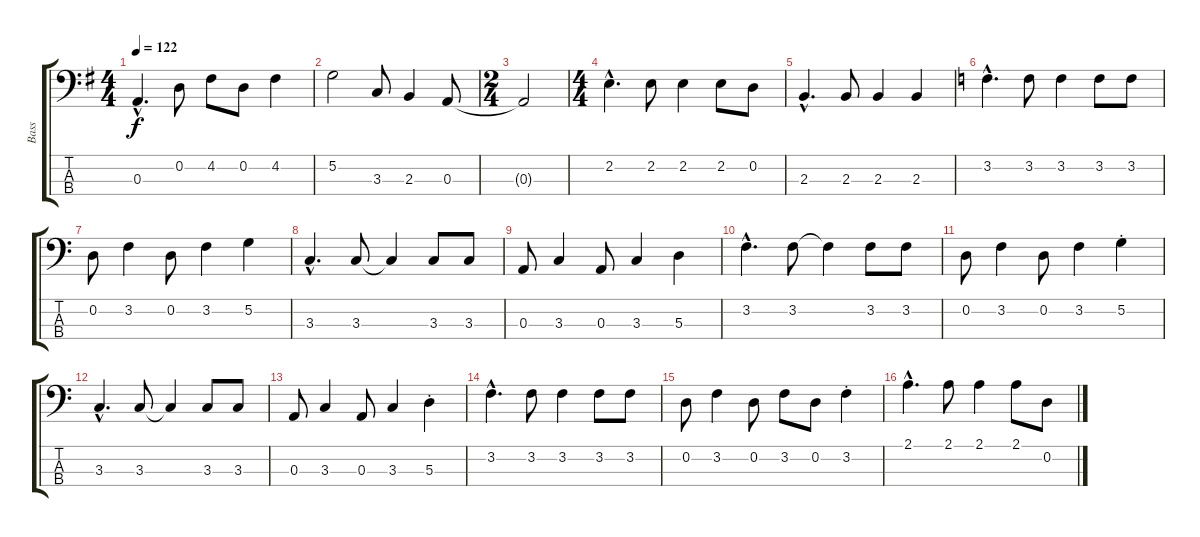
\track ("Bass" "Bass") {instrument electricbasspick}
\staff {score tabs}
\tuning (G2 D2 A1 E1) {hide}
\ts (4 4)
\tempo 122
\clef f4
\ks g
0.3{hac t}.4{d dy f} 0.2.8 4.2.8 0.2.8 4.2.4 |
5.2.2 3.3.8 2.3.4 0.3.8 |
\ts (2 4)
0.3{t}.2 |
\ts (4 4)
2.2{hac}.4{d} 2.2.8 2.2.4 2.2.8 0.2.8 |
2.3{hac}.4{d} 2.3.8 2.3.4 2.3.4 |
\ks c
3.2{hac}.4{d} 3.2.8 3.2.4 3.2.8 3.2.8 |
0.2.8 3.2.4 0.2.8 3.2.4 5.2.4 |
3.3{hac}.4{d} 3.3.8 3.3{t}.4 3.3.8 3.3.8 |
0.3.8 3.3.4 0.3.8 3.3.4 5.3.4 |
3.2{hac}.4{d} 3.2.8 3.2{t}.4 3.2.8 3.2.8 |
0.2.8 3.2.4 0.2.8 3.2.4 5.2{st}.4 |
3.3{hac}.4{d} 3.3.8 3.3{t}.4 3.3.8 3.3.8 |
0.3.8 3.3.4 0.3.8 3.3.4 5.3{st}.4 |
3.2{hac}.4{d} 3.2.8 3.2.4 3.2.8 3.2.8 |
0.2.8 3.2.4 0.2.8 3.2.8 0.2.8 3.2{st}.4 |
2.1{hac}.4{d} 2.1.8 2.1.4 2.1.8 0.2.8
